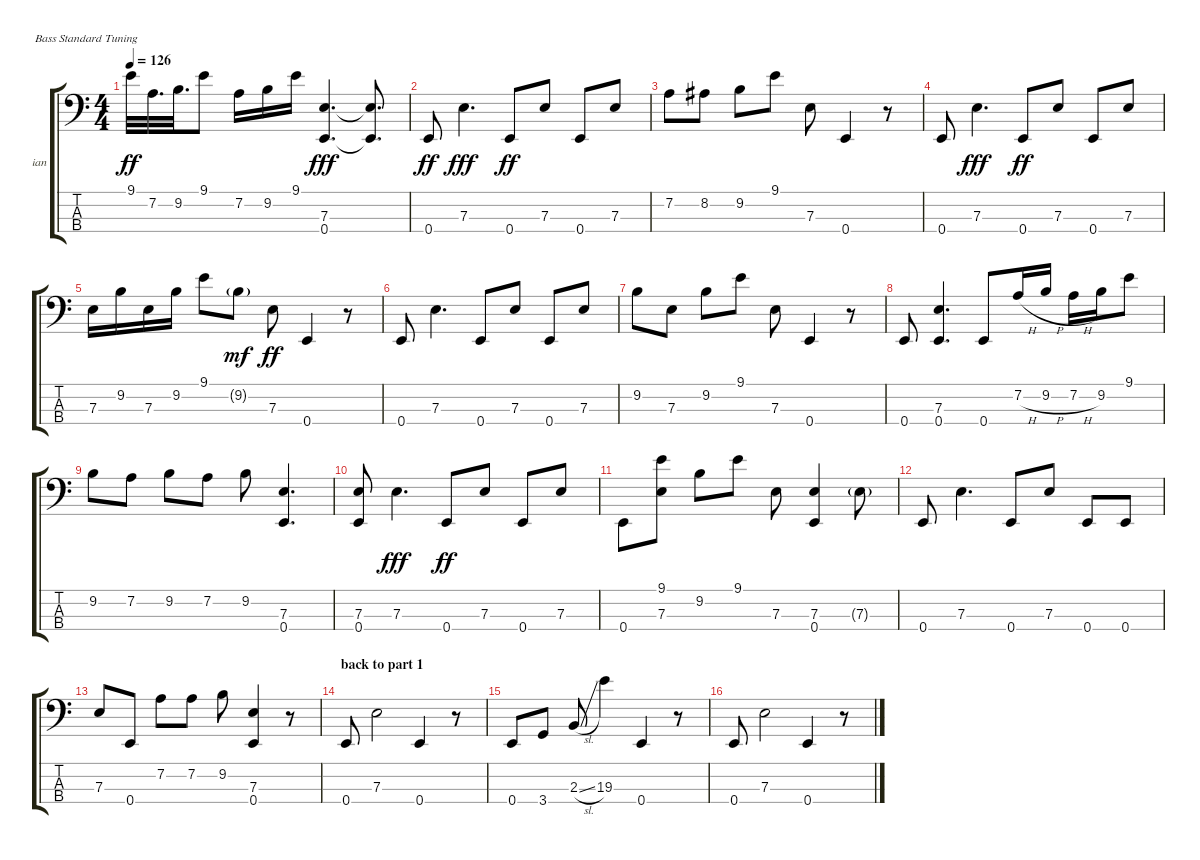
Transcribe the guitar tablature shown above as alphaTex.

\bracketExtendMode groupsimilarinstruments
\firstSystemTrackNameOrientation horizontal
\otherSystemsTrackNameOrientation horizontal
\track ("bass - ian" "ian") {instrument electricbassfinger}
\staff {score tabs}
\tuning (G2 D2 A1 E1)
\ts (4 4)
\tempo 126
\clef f4
\ks c
9.1{t}.32{dy ff} 7.2.32{d} 9.2.32{d} 9.1.8 7.2.16 9.2.16 9.1.16 (7.3 0.4).4{d dy fff} (7.3{t} 0.4{t}).8{d} |
0.4.8{dy ff} 7.3.4{d dy fff} 0.4.8{dy ff} 7.3.8 0.4.8 7.3.8 |
7.2.8 8.2.8 9.2.8 9.1.8 7.3.8 0.4.4 r.8 |
0.4.8 7.3.4{d dy fff} 0.4.8{dy ff} 7.3.8 0.4.8 7.3.8 |
7.3.16 9.2.16 7.3.16 9.2.16 9.1.8 9.2{g}.8{dy mf} 7.3.8{dy ff} 0.4.4 r.8 |
0.4.8 7.3.4{d} 0.4.8 7.3.8 0.4.8 7.3.8 |
9.2.8 7.3.8 9.2.8 9.1.8 7.3.8 0.4.4 r.8 |
0.4.8 (0.4 7.3).4{d} 0.4.8 7.2{h}.16 9.2{h}.16 7.2{h}.16 9.2.16 9.1.8 |
9.2.8 7.2.8 9.2.8 7.2.8 9.2.8 (7.3 0.4).4{d} |
(7.3 0.4).8 7.3.4{d dy fff} 0.4.8{dy ff} 7.3.8 0.4.8 7.3.8 |
0.4.8 (9.1 7.3).8 9.2.8 9.1.8 7.3.8 (0.4 7.3).4 7.3{g}.8 |
0.4.8 7.3.4{d} 0.4.8 7.3.8 0.4.8 0.4.8 |
7.3.8 0.4.8 7.2.8 7.2.8 9.2.8 (7.3 0.4).4 r.8 |
\section ("" "back to part 1")
0.4.8 7.3.2 0.4.4 r.8 |
0.4.8 3.4.8 2.3{sl}.8 19.3.4 0.4.4 r.8 |
0.4.8 7.3.2 0.4.4 r.8
